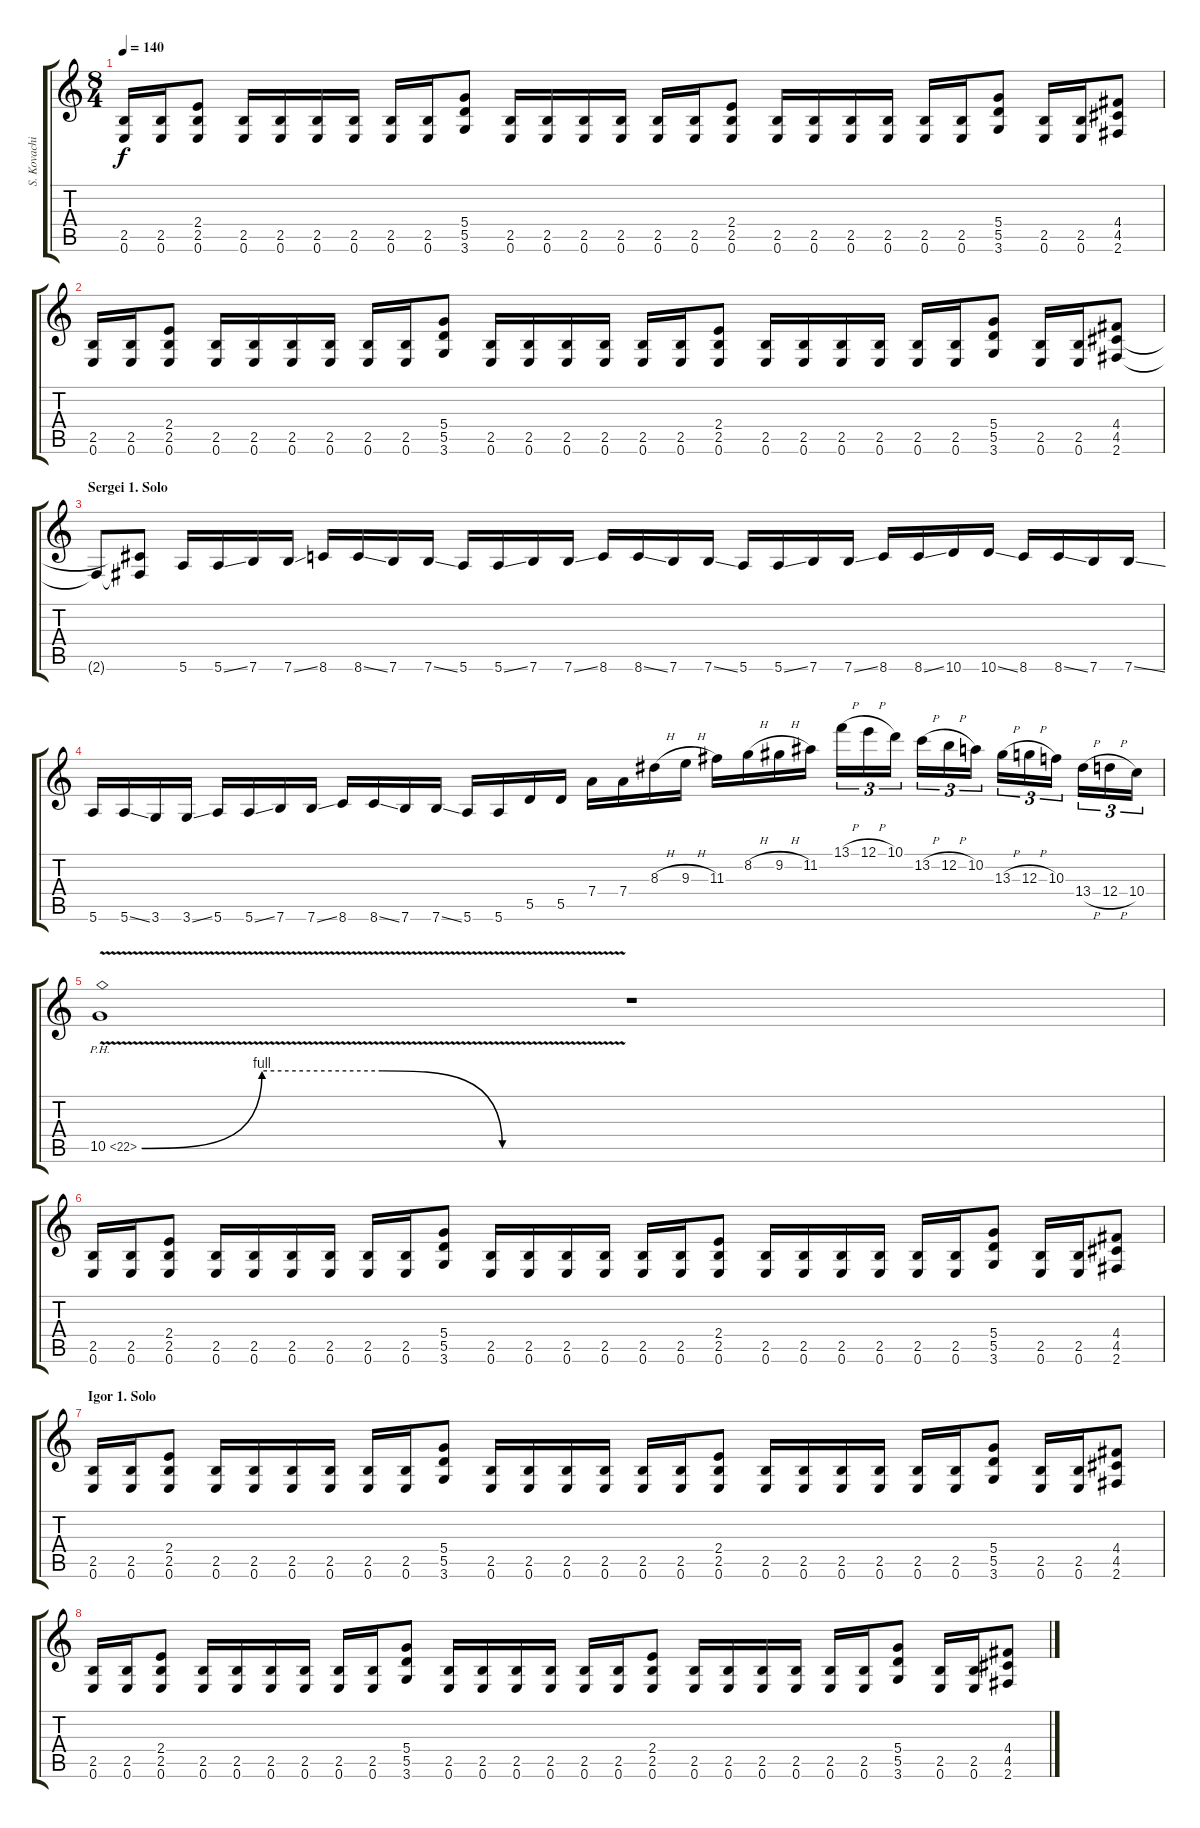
\track ("S. Kovachi" "S. Kovachi") {instrument distortionguitar}
\staff {score tabs}
\tuning (E4 B3 G3 D3 A2 E2) {hide}
\ts (8 4)
\tempo 140
\clef g2
\ks c
(2.5 0.6).16{dy f} (2.5 0.6).16 (2.4 2.5 0.6).8 (2.5 0.6).16 (2.5 0.6).16 (2.5 0.6).16 (2.5 0.6).16 (2.5 0.6).16 (2.5 0.6).16 (5.4 5.5 3.6).8 (2.5 0.6).16 (2.5 0.6).16 (2.5 0.6).16 (2.5 0.6).16 (2.5 0.6).16 (2.5 0.6).16 (2.4 2.5 0.6).8 (2.5 0.6).16 (2.5 0.6).16 (2.5 0.6).16 (2.5 0.6).16 (2.5 0.6).16 (2.5 0.6).16 (5.4 5.5 3.6).8 (2.5 0.6).16 (2.5 0.6).16 (4.4 4.5 2.6).8 |
(2.5 0.6).16 (2.5 0.6).16 (2.4 2.5 0.6).8 (2.5 0.6).16 (2.5 0.6).16 (2.5 0.6).16 (2.5 0.6).16 (2.5 0.6).16 (2.5 0.6).16 (5.4 5.5 3.6).8 (2.5 0.6).16 (2.5 0.6).16 (2.5 0.6).16 (2.5 0.6).16 (2.5 0.6).16 (2.5 0.6).16 (2.4 2.5 0.6).8 (2.5 0.6).16 (2.5 0.6).16 (2.5 0.6).16 (2.5 0.6).16 (2.5 0.6).16 (2.5 0.6).16 (5.4 5.5 3.6).8 (2.5 0.6).16 (2.5 0.6).16 (4.4 4.5 2.6).8 |
\section ("" "Sergei 1. Solo")
2.6{t}.8 (4.5{t} 2.6{t}).8 5.6.16 5.6{ss}.16 7.6.16 7.6{ss}.16 8.6.16 8.6{ss}.16 7.6.16 7.6{ss}.16 5.6.16 5.6{ss}.16 7.6.16 7.6{ss}.16 8.6.16 8.6{ss}.16 7.6.16 7.6{ss}.16 5.6.16 5.6{ss}.16 7.6.16 7.6{ss}.16 8.6.16 8.6{ss}.16 10.6.16 10.6{ss}.16 8.6.16 8.6{ss}.16 7.6.16 7.6{ss}.16 |
5.6.16 5.6{ss}.16 3.6.16 3.6{ss}.16 5.6.16 5.6{ss}.16 7.6.16 7.6{ss}.16 8.6.16 8.6{ss}.16 7.6.16 7.6{ss}.16 5.6.16 5.6.16 5.5.16 5.5.16 7.4.16 7.4.16 8.3{h}.16 9.3{h}.16 11.3.16 8.2{h}.16 9.2{h}.16 11.2.16 13.1{h}.16{tu (3 2)} 12.1{h}.16{tu (3 2)} 10.1.16{tu (3 2)} 13.2{h}.16{tu (3 2)} 12.2{h}.16{tu (3 2)} 10.2.16{tu (3 2)} 13.3{h}.16{tu (3 2)} 12.3{h}.16{tu (3 2)} 10.3.16{tu (3 2)} 13.4{h}.16{tu (3 2)} 12.4{h}.16{tu (3 2)} 10.4.16{tu (3 2)} |
10.5{be (custom 0 0 15 4 30 4 45 0 60 0) ph 12 v}.1 r.1 |
(2.5 0.6).16 (2.5 0.6).16 (2.4 2.5 0.6).8 (2.5 0.6).16 (2.5 0.6).16 (2.5 0.6).16 (2.5 0.6).16 (2.5 0.6).16 (2.5 0.6).16 (5.4 5.5 3.6).8 (2.5 0.6).16 (2.5 0.6).16 (2.5 0.6).16 (2.5 0.6).16 (2.5 0.6).16 (2.5 0.6).16 (2.4 2.5 0.6).8 (2.5 0.6).16 (2.5 0.6).16 (2.5 0.6).16 (2.5 0.6).16 (2.5 0.6).16 (2.5 0.6).16 (5.4 5.5 3.6).8 (2.5 0.6).16 (2.5 0.6).16 (4.4 4.5 2.6).8 |
\section ("" "Igor 1. Solo ")
(2.5 0.6).16 (2.5 0.6).16 (2.4 2.5 0.6).8 (2.5 0.6).16 (2.5 0.6).16 (2.5 0.6).16 (2.5 0.6).16 (2.5 0.6).16 (2.5 0.6).16 (5.4 5.5 3.6).8 (2.5 0.6).16 (2.5 0.6).16 (2.5 0.6).16 (2.5 0.6).16 (2.5 0.6).16 (2.5 0.6).16 (2.4 2.5 0.6).8 (2.5 0.6).16 (2.5 0.6).16 (2.5 0.6).16 (2.5 0.6).16 (2.5 0.6).16 (2.5 0.6).16 (5.4 5.5 3.6).8 (2.5 0.6).16 (2.5 0.6).16 (4.4 4.5 2.6).8 |
(2.5 0.6).16 (2.5 0.6).16 (2.4 2.5 0.6).8 (2.5 0.6).16 (2.5 0.6).16 (2.5 0.6).16 (2.5 0.6).16 (2.5 0.6).16 (2.5 0.6).16 (5.4 5.5 3.6).8 (2.5 0.6).16 (2.5 0.6).16 (2.5 0.6).16 (2.5 0.6).16 (2.5 0.6).16 (2.5 0.6).16 (2.4 2.5 0.6).8 (2.5 0.6).16 (2.5 0.6).16 (2.5 0.6).16 (2.5 0.6).16 (2.5 0.6).16 (2.5 0.6).16 (5.4 5.5 3.6).8 (2.5 0.6).16 (2.5 0.6).16 (4.4 4.5 2.6).8
